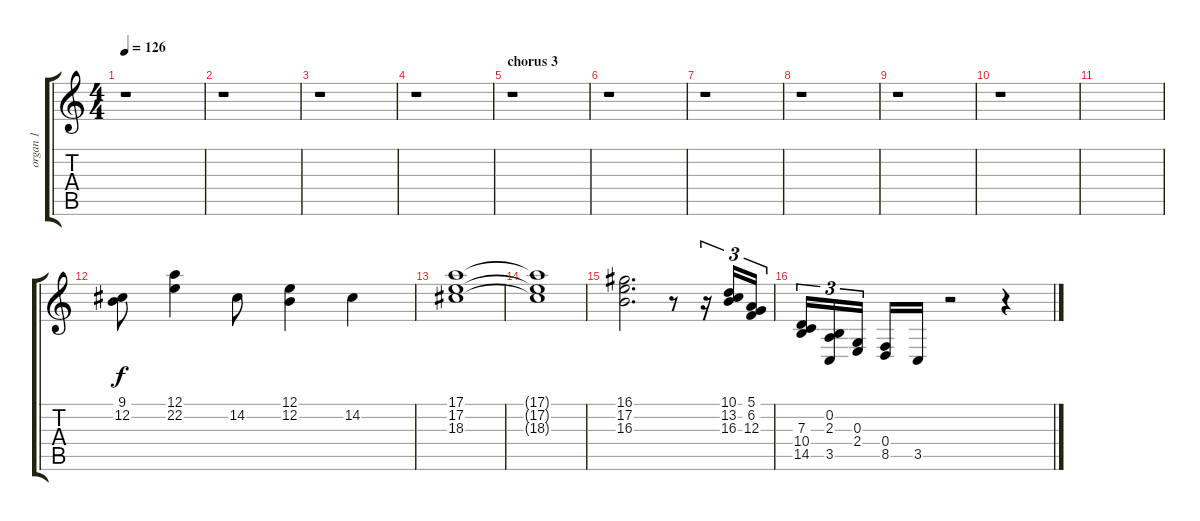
\track ("organ 1" "organ 1") {instrument rockorgan}
\staff {score tabs}
\tuning (E4 B3 G3 D3 A2 E2) {hide}
\ts (4 4)
\tempo 126
\clef g2
\ks c
r.1{dy f} |
r.1 |
r.1 |
r.1 |
\section ("" "chorus 3")
r.1 |
r.1 |
r.1 |
r.1 |
r.1 |
r.1 |
|
(9.1 12.2).8 (12.1 22.2).4 14.2.8 (12.1 12.2).4 14.2.4 |
(17.1 17.2 18.3).1 |
(17.1{t} 17.2{t} 18.3{t}).1 |
(16.1 17.2 16.3).2{d} r.8 r.16{tu (3 2)} (10.1 13.2 16.3).16{tu (3 2)} (5.1 6.2 12.3).16{tu (3 2)} |
(7.3 10.4 14.5).16{tu (3 2)} (0.2 2.3 3.5).16{tu (3 2)} (0.3 2.4).16{tu (3 2)} (0.4 8.5).16 3.5.16 r.2 r.4
